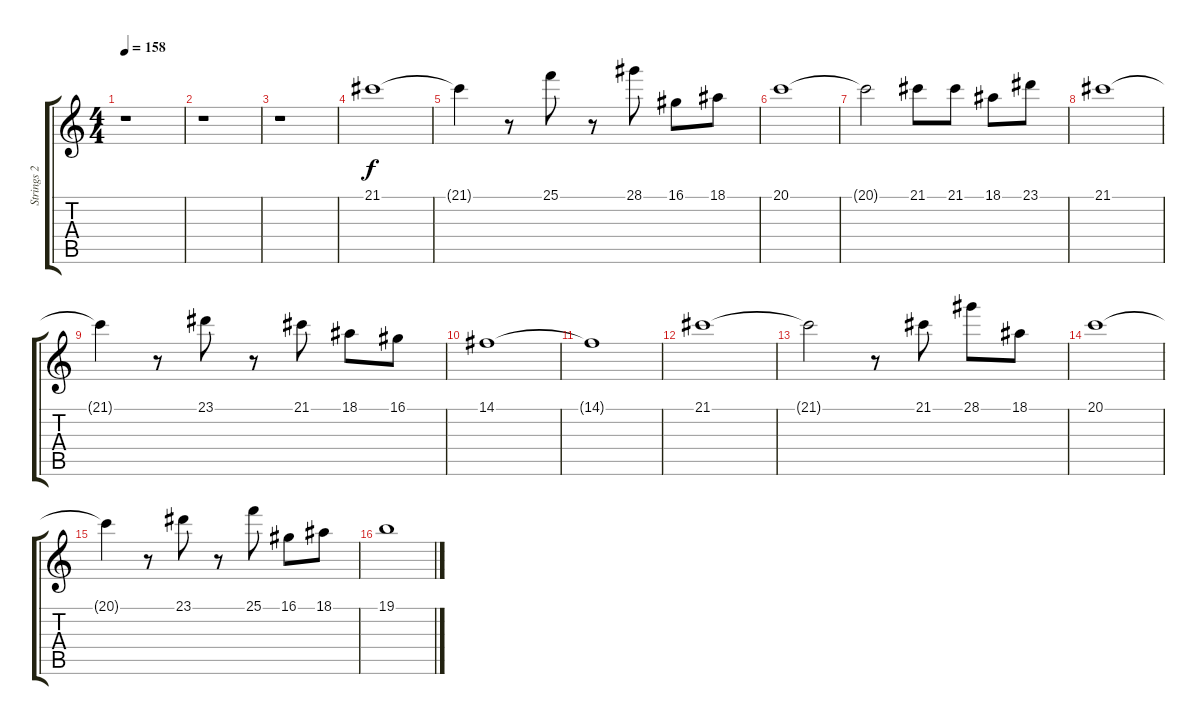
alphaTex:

\track ("Strings 2" "Strings 2") {instrument stringensemble1}
\staff {score tabs}
\tuning (E4 B3 G3 D3 A2 E2) {hide}
\ts (4 4)
\tempo 158
\clef g2
\ks c
r.1{dy f} |
r.1 |
r.1 |
21.1.1{volume 11} |
21.1{t}.4 r.8 25.1.8 r.8 28.1.8 16.1.8 18.1.8 |
20.1.1 |
20.1{t}.2 21.1.8 21.1.8 18.1.8 23.1.8 |
21.1.1 |
21.1{t}.4 r.8 23.1.8 r.8 21.1.8 18.1.8 16.1.8 |
14.1.1 |
14.1{t}.1 |
21.1.1 |
21.1{t}.2 r.8 21.1.8 28.1.8 18.1.8 |
20.1.1 |
20.1{t}.4 r.8 23.1.8 r.8 25.1.8 16.1.8 18.1.8 |
19.1.1
